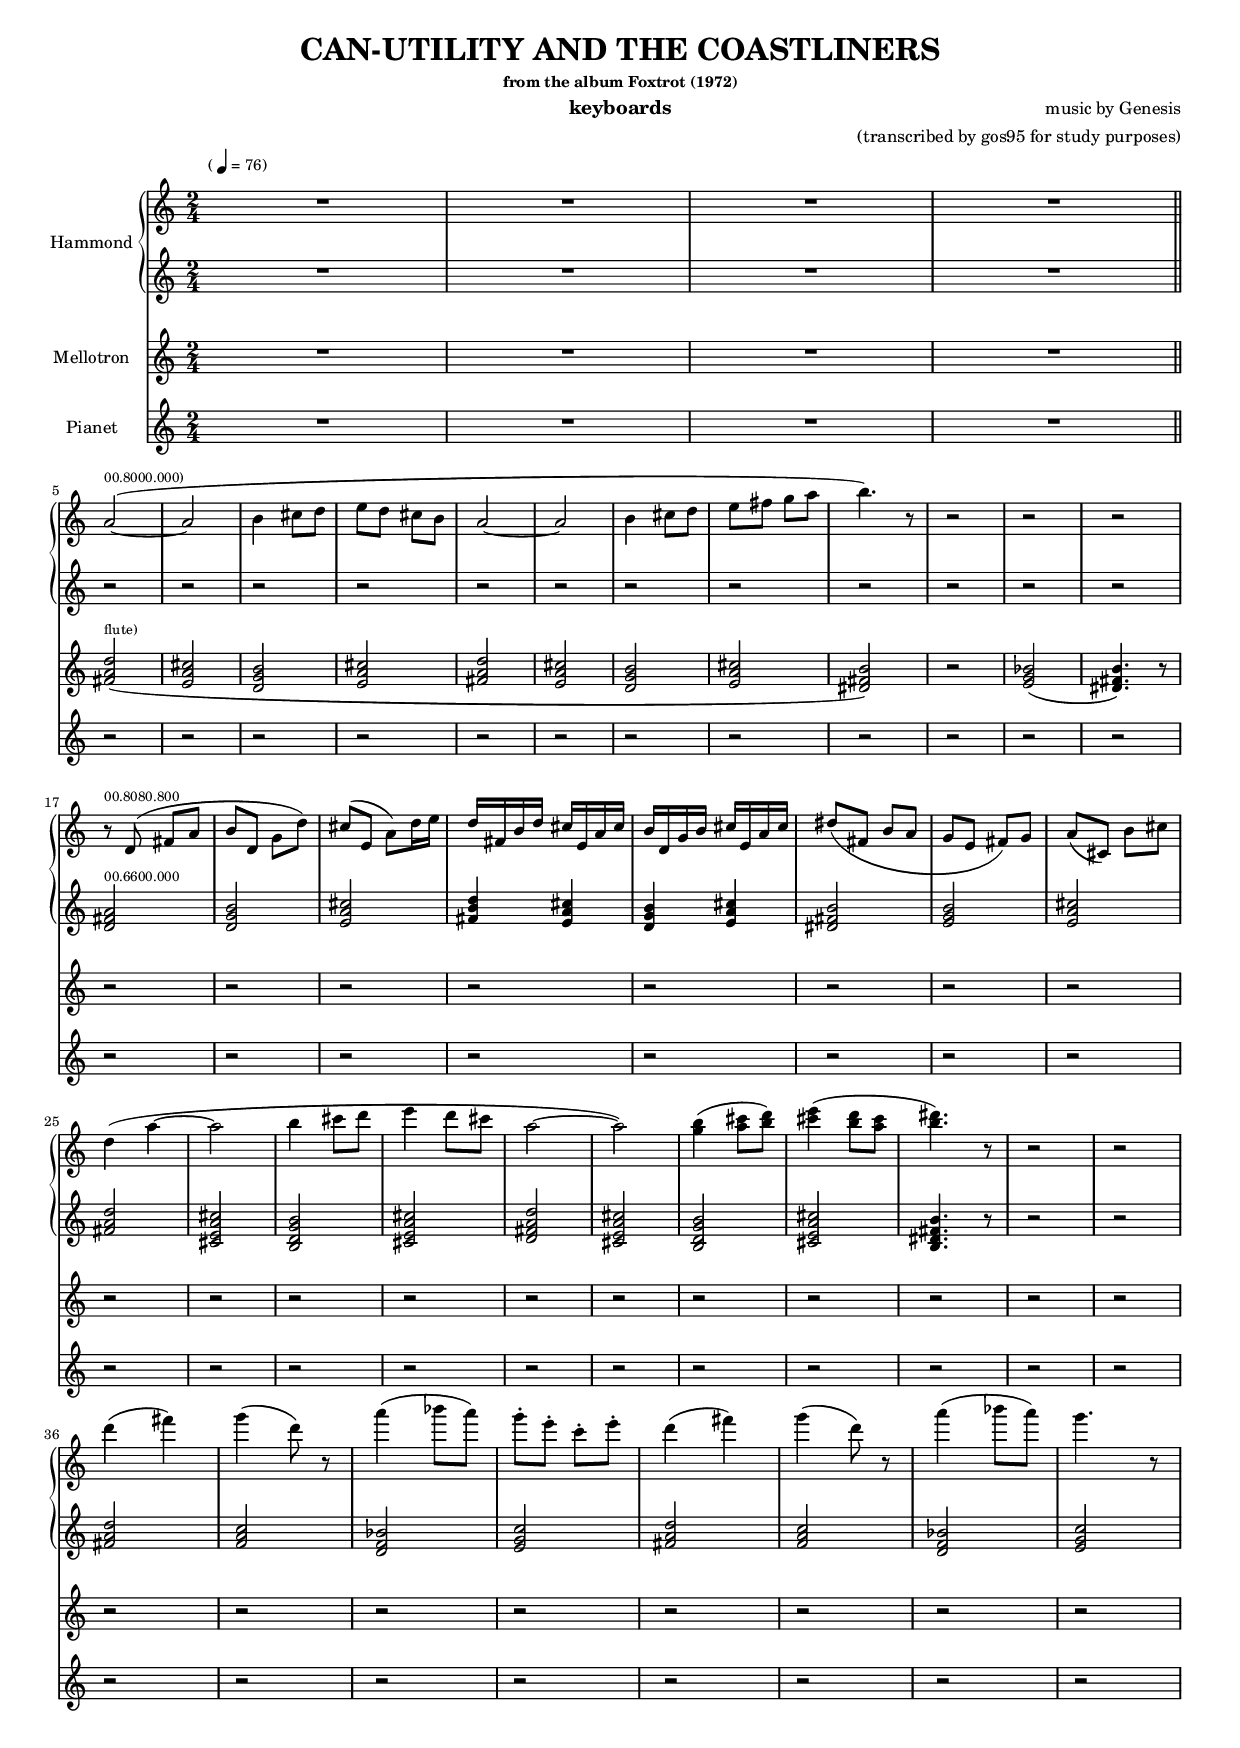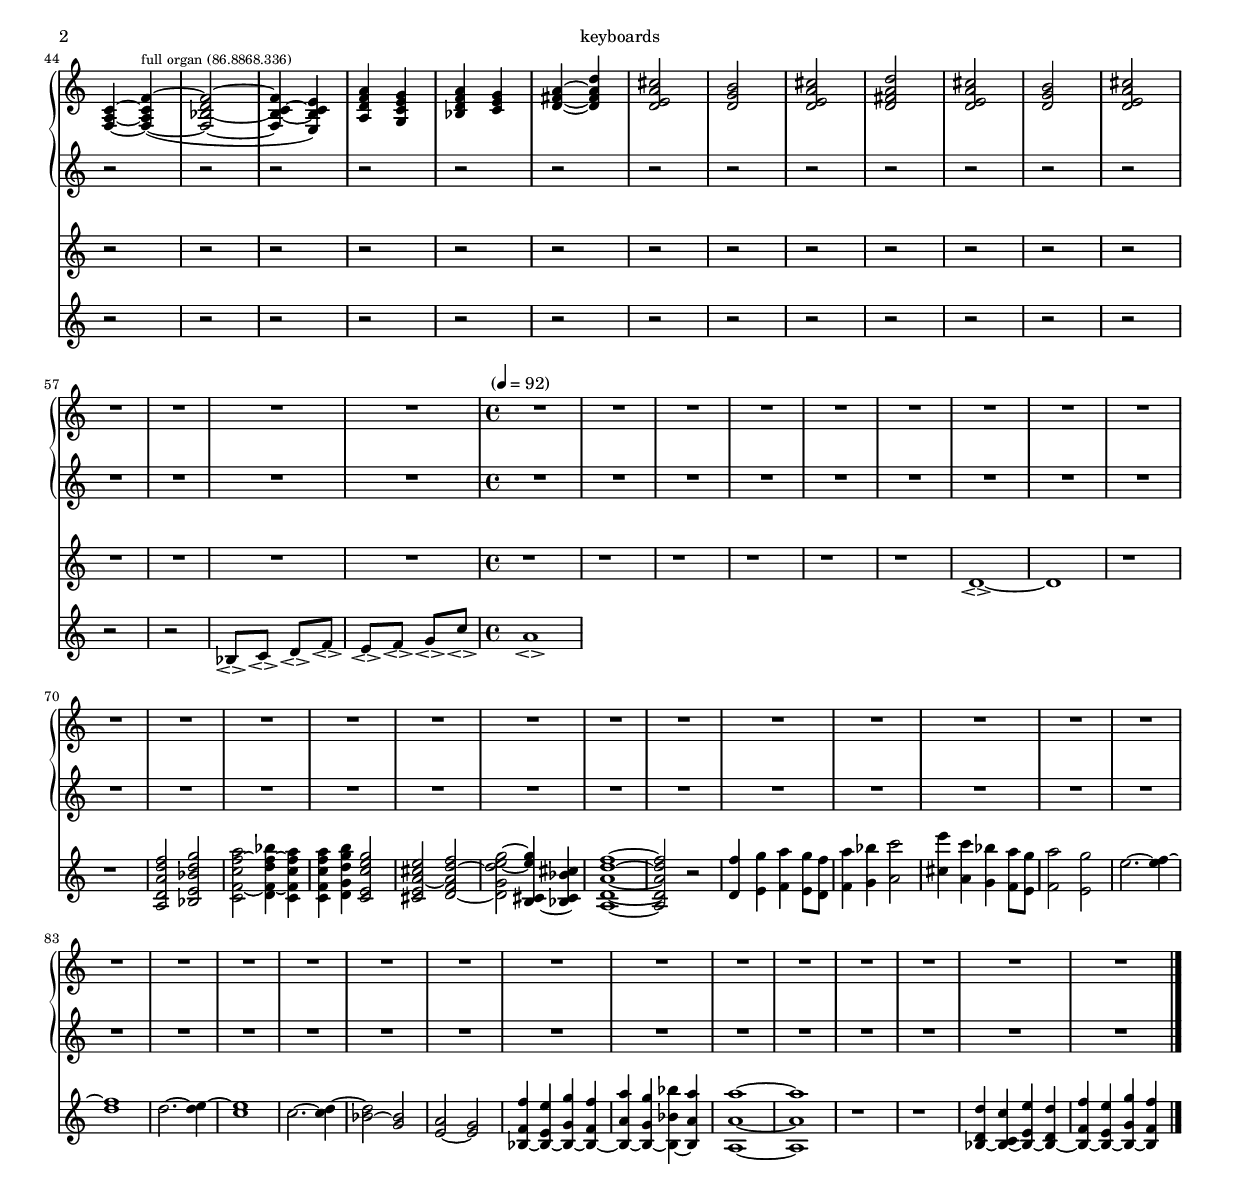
% ===========================================================================================================
% suppers-ready.ly
%  _____ _        ___            _       ___ _    _      ___   __ _____ _         ___                 _    
% |_   _| |_  ___| _ ) __ _ _ _ | |__ __/ __(_)__| |___ / _ \ / _|_   _| |_  ___ / __|___ _ _  ___ __(_)___
%   | | | ' \/ -_) _ \/ _` | ' \| / /(_-<__ \ / _` / -_) (_) |  _| | | | ' \/ -_) (_ / -_) ' \/ -_|_-< (_-<
%   |_| |_||_\___|___/\__,_|_||_|_\_\/__/___/_\__,_\___|\___/|_|   |_| |_||_\___|\___\___|_||_\___/__/_/__/
%                                                                                                          
% Copyright (c) 2018 Alessandro Fraschetti (mail: gos95@gommagomma.net)
%
% Permission is hereby granted, free of charge, to any person obtaining a copy
% of this software and associated documentation files (the "Software"), to deal
% in the Software without restriction, including without limitation the rights
% to use, copy, modify, merge, publish, distribute, sublicense, and/or sell
% copies of the Software, and to permit persons to whom the Software is
% furnished to do so, subject to the following conditions:
% 
% The above copyright notice and this permission notice shall be included in all
% copies or substantial portions of the Software.
% 
% THE SOFTWARE IS PROVIDED "AS IS", WITHOUT WARRANTY OF ANY KIND, EXPRESS OR
% IMPLIED, INCLUDING BUT NOT LIMITED TO THE WARRANTIES OF MERCHANTABILITY,
% FITNESS FOR A PARTICULAR PURPOSE AND NONINFRINGEMENT. IN NO EVENT SHALL THE
% AUTHORS OR COPYRIGHT HOLDERS BE LIABLE FOR ANY CLAIM, DAMAGES OR OTHER
% LIABILITY, WHETHER IN AN ACTION OF CONTRACT, TORT OR OTHERWISE, ARISING FROM,
% OUT OF OR IN CONNECTION WITH THE SOFTWARE OR THE USE OR OTHER DEALINGS IN THE
% SOFTWARE.
% ===========================================================================================================


\version "2.12.3"
#(ly:set-option 'delete-intermediate-files #t)
#(set-global-staff-size 15)


% ===========================================================================================================
% ------------------------------------------  S E C T I O N S  ----------------------------------------------
% ===========================================================================================================


% -----------------------------------------------------------------------------------------------------------
% INTRO
% -----------------------------------------------------------------------------------------------------------



% -----------------------------------------------------------------------------------------------------------
% TEMA FLAUTO
% -----------------------------------------------------------------------------------------------------------
hammondUpperFlute = \relative c'' {
  a2~ (                                   ^\markup { \tiny {00.8000.000)} }
  a2
  b4 cis8 d8
  e8 d8 cis8 b8

  a2~
  a2
  b4 cis8 d8
  e8 fis8 g8 a8

  b4.) r8

  r2
  r2
  r2
}
mellotronFlute = \relative c' {
  <fis a d>2  (                             ^\markup { \tiny {flute)} }
  <e a cis>2
  <d g b>2
  <e a cis>2

  <fis a d>2
  <e a cis>2
  <d g b>2
  <e a cis>2

  <dis fis b>2)

  r2
  <e g bes>2(
  <dis fis b>4.) r8
}
% -----------------------------------------------------------------------------------------------------------
% TEMA CLARINETTO
% -----------------------------------------------------------------------------------------------------------
hammondUpperClarinet = \relative c' {
  r8 											^\markup { \tiny {00.8080.800} }
  d( fis a
  b  d, g d')
  cis( e, a) d16 e
  d16 fis, b d	cis e, a cis
  b d, g b	cis e, a cis
  dis8( fis, b a
  g e fis) g
  a( cis,) b' cis
}
hammondLowerOnClarinet = \relative c' {
  <d fis a>2                               ^\markup { \tiny {00.6600.000} }
  <d g b>2
  <e a cis>2
  <fis b d>4 <e a cis>4
  <d g b>4 <e a cis>4
  <dis fis b>2
  <e g b>2
  <e a cis>2
}

hammondUpperClarinetB = \relative c'' {
  d4( a'~
  a2
  b4 cis8 d
  e4 d8 cis

  a2~
  a2)
  <g b>4( <a cis>8 <b d>8)
  <cis e>4( <b d>8 <a cis>8

  <b dis>4.) r8

  r2
  r2
}
hammondLowerOnClarinetB = \relative c' {
  <fis a d>2
  <cis e a cis>2
  <b d g b>2
  <cis e a cis>2

  <d fis a d>2
  <cis e a cis>2
  <b d g b>2
  <cis e a cis>2

  <b dis fis b>4. r8

  r2
  r2
}

hammondUpperClarinetC = \relative c''' {
  d4( fis)
  g( d8) r8
  a'4( bes8 a)
  g\staccato e\staccato c\staccato e\staccato

  d4( fis)
  g( d8) r8
  a'4( bes8 a)
  g4. r8

}
hammondLowerOnClarinetC = \relative c' {
  <fis a d>2
  <f a c>2
  <d f bes>2
  <e g c>2

  <fis a d>2
  <f a c>2
  <d f bes>2
  <e g c>2
}
% -----------------------------------------------------------------------------------------------------------
% TEMA FULL-ORGAN
% -----------------------------------------------------------------------------------------------------------
hammondUpperFullOrganChords = \relative c {
  <f a c>4~ <f a c f>~ (                              ^\markup { \tiny {full organ (86.8868.336)} }
  <f bes d f>2~
  <f bes c f>4~ <e bes' c e>4)
  <a d f a>4 <g c e g>4
  <bes d f a>4 <c e g>4

  <d fis a>4~ <d fis a d>4
  <d e a cis>2
  <d g b>2
  <d e a cis>2

  <d fis a d>2
  <d e a cis>2
  <d g b>2
  <d e a cis>2
}
% -----------------------------------------------------------------------------------------------------------
% TEMA PIANET
% -----------------------------------------------------------------------------------------------------------
pianetNotes = \relative c' {
  r2 r2
  bes8\espressivo c\espressivo d\espressivo f\espressivo
  e\espressivo f\espressivo g\espressivo c\espressivo
}
% -----------------------------------------------------------------------------------------------------------
% MELLOTRON VIOLIN SOLO
% -----------------------------------------------------------------------------------------------------------
mellotronViolins = \relative c' {
  r1 r1 r1 r1 r1 r1
  d1~\espressivo
  d1
  r1
  r1
  <a d a' d f>2 <bes e bes' d g>2
  <c f c' f a>2~ <d f d' f bes>4~ <c f c' f a>4
  <c f c' f a>4 <d g d' g b>4 <c e c' e g>2
  <cis e a cis e>2~ <d f a d f>2~
  <d g d' e g>2~ <b cis e' g>4~ <bes cis bes' cis>4
  <a d a' d f>1~
  <a d a' d f>2 r2

  <d f'>4 <e g'>4 <f a'>4 <e g'>8 <d f'>8
  <f a'>4 <g bes'>4 <a c'>2
  <cis e'>4 <a c'>4 <g bes'>4 <f a'>8 <e g'>8
  <f a'>2 <e g'>2

  e'2.~ <e f>4~
  <d f>1
  d2.~ <d e>4~
  <c e>1
  c2.~ <c d>4~
  <bes d>2~ <g bes>2
  <e a>2~<e g>2
  <bes f' f'>4~<bes e e'>4~<bes g' g'>4~<bes f' f'>4~
  <bes a' a'>4~<bes g' g'>4~<bes bes' bes'>4~<bes a' a'>4
  <a a' a'>1~
  <a a' a'>1

  r1
  r1

  <bes d d'>4~<bes c c'>4~<bes e e'>4~<bes d d'>4~
  <bes f' f'>4~<bes e e'>4~<bes g' g'>4~<bes f' f'>4
}
pianetViolins = \relative c'' {
  a1\espressivo
}
% -----------------------------------------------------------------------------------------------------------
% HAMMOND&MELLOTRON
% -----------------------------------------------------------------------------------------------------------
hammondHM = \relative c'' {
    <f a c>2..       <f a b>2.
	<f aes b>2..     <f aes bes>2.
	<f ges bes>2..   <ees ges bes>2.
	<ees ges aes>2.. <d ges aes>2.
	<des ges bes>2..~ <des ges bes>2.
}

mellotronHM = \relative c'' {
    r2..             <f a b>2.
	<f aes b>2..     <f aes bes>2.
	<f ges bes>2..   <ees ges bes>2.
	<ees ges aes>2.. <d ges aes>2.
	<des ges bes>2..~ <des ges bes>2.
}
% -----------------------------------------------------------------------------------------------------------
% BASS-SOLO
% -----------------------------------------------------------------------------------------------------------

% -----------------------------------------------------------------------------------------------------------
% HAMMOND-SOLO
% -----------------------------------------------------------------------------------------------------------

% -----------------------------------------------------------------------------------------------------------
% GUITAR-SOLO
% -----------------------------------------------------------------------------------------------------------

% -----------------------------------------------------------------------------------------------------------
% TEMA-B
% -----------------------------------------------------------------------------------------------------------

% -----------------------------------------------------------------------------------------------------------
% CODA
% -----------------------------------------------------------------------------------------------------------



% ===========================================================================================================
% --------------------------------------------  B U I L D  --------------------------------------------------
% ===========================================================================================================
hammondUpperPart = {
    \clef violin
    \time 2/4

    % INTRO + GUITARS
    R2*4
    \bar "||"
    \break

    % TEMA-A FLUTE
    \hammondUpperFlute
    \break

	% TEMA-A CLARINET
    \hammondUpperClarinet
    \break
    \hammondUpperClarinetB
	\break
    \hammondUpperClarinetC
	\break

	% TEMA-A FULLORGAN
    \hammondUpperFullOrganChords
	\break

    % TEMA-A PIANET
    R2*4

	% MELLOTRON-VIOLINS-SOLO
    \time 4/4
    \tempo "" 4 = 92
    R1*36

    % HAMMOND&MELLOTRON


    \bar "|."
}

hammondLowerPart = {
    \clef violin
    \time 2/4

    % INTRO + GUITARS
    R2*4
    \bar "||"

    % TEMA-A FLUTE
    r2 r2 r2 r2 r2 r2 r2 r2 r2 r2 r2 r2
    \break

	% TEMA-A CLARINET
    \hammondLowerOnClarinet
    \hammondLowerOnClarinetB
    \hammondLowerOnClarinetC

	% TEMA-A FULLORGAN
    r2 r2 r2 r2 r2 r2 r2 r2 r2 r2 r2 r2 r2

    % TEMA-A PIANET
    R2*4

	% MELLOTRON-VIOLINS-SOLO
    \time 4/4
    R1*36

    % HAMMOND&MELLOTRON
    
}

mellotronPart = {
    \clef violin
    \time 2/4

    % INTRO + GUITARS
    R2*4

    % TEMA-A FLUTE
    \mellotronFlute

	% TEMA-A CLARINET
    r2 r2 r2 r2 r2 r2 r2 r2
    r2 r2 r2 r2 r2 r2 r2 r2 r2 r2 r2
    r2 r2 r2 r2 r2 r2 r2 r2

	% TEMA-A FULLORGAN
    r2 r2 r2 r2 r2 r2 r2 r2 r2 r2 r2 r2 r2

    % TEMA-A PIANET
    R2*4

	% MELLOTRON-VIOLINS-SOLO
    \time 4/4
    \mellotronViolins

    % HAMMOND&MELLOTRON
    

}
pianetPart = {
    \clef violin
    \time 2/4

    % INTRO + GUITARS
    R2*4

    % TEMA-A FLUTE
    r2 r2 r2 r2 r2 r2 r2 r2 r2 r2 r2 r2

	% TEMA-A CLARINET
    r2 r2 r2 r2 r2 r2 r2 r2
    r2 r2 r2 r2 r2 r2 r2 r2 r2 r2 r2
    r2 r2 r2 r2 r2 r2 r2 r2

	% TEMA-A FULLORGAN
    r2 r2 r2 r2 r2 r2 r2 r2 r2 r2 r2 r2 r2

    % TEMA-A PIANET
    \pianetNotes

	\time 4/4
	\pianetViolins
}
% ===========================================================================================================
% ---------------------------------------------  B O O K  ---------------------------------------------------
% ===========================================================================================================
\book {

    \header {
        title       = \markup {\larger "CAN-UTILITY AND THE COASTLINERS"}
        subtitle    = ""
        subsubtitle = "from the album Foxtrot (1972)"
        instrument  = "keyboards"
        composer    = "music by Genesis"
        arranger    = "(transcribed by gos95 for study purposes)"
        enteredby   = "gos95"
        piece       = \markup { \bold "                             " \smaller { (\note #"4"#1 = 76) } }
%		copyright   = "Copyright (c) 2018 Alessandro Fraschetti (mail: gos95@gommagomma.net)"
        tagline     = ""
    }

    \score {
    <<
		\new PianoStaff = "Hammond" \with {midiInstrument = #"rock organ" }
	    <<
            \set PianoStaff.instrumentName = "Hammond"
	        \new Staff = upper \hammondUpperPart
	        \new Staff = lower \hammondLowerPart
        >>
		\new Staff = "Mellotron" \with { midiInstrument = #"string ensemble 1" }
	    <<
		    \set Staff.instrumentName = \markup { "Mellotron" }
	        \mellotronPart
        >>
		\new Staff = "Pianet" \with { midiInstrument = #"acoustic guitar (nylon)" }
	    <<
		    \set Staff.instrumentName = \markup { "Pianet" }
	        \pianetPart
        >>
    >>
    \layout { \context { \override VerticalAlignment #'forced-distance = #8 } }
    \midi { \context { \Score tempoWholesPerMinute = #(ly:make-moment 76 4) } }
    }
}
% ===========================================================================================================
